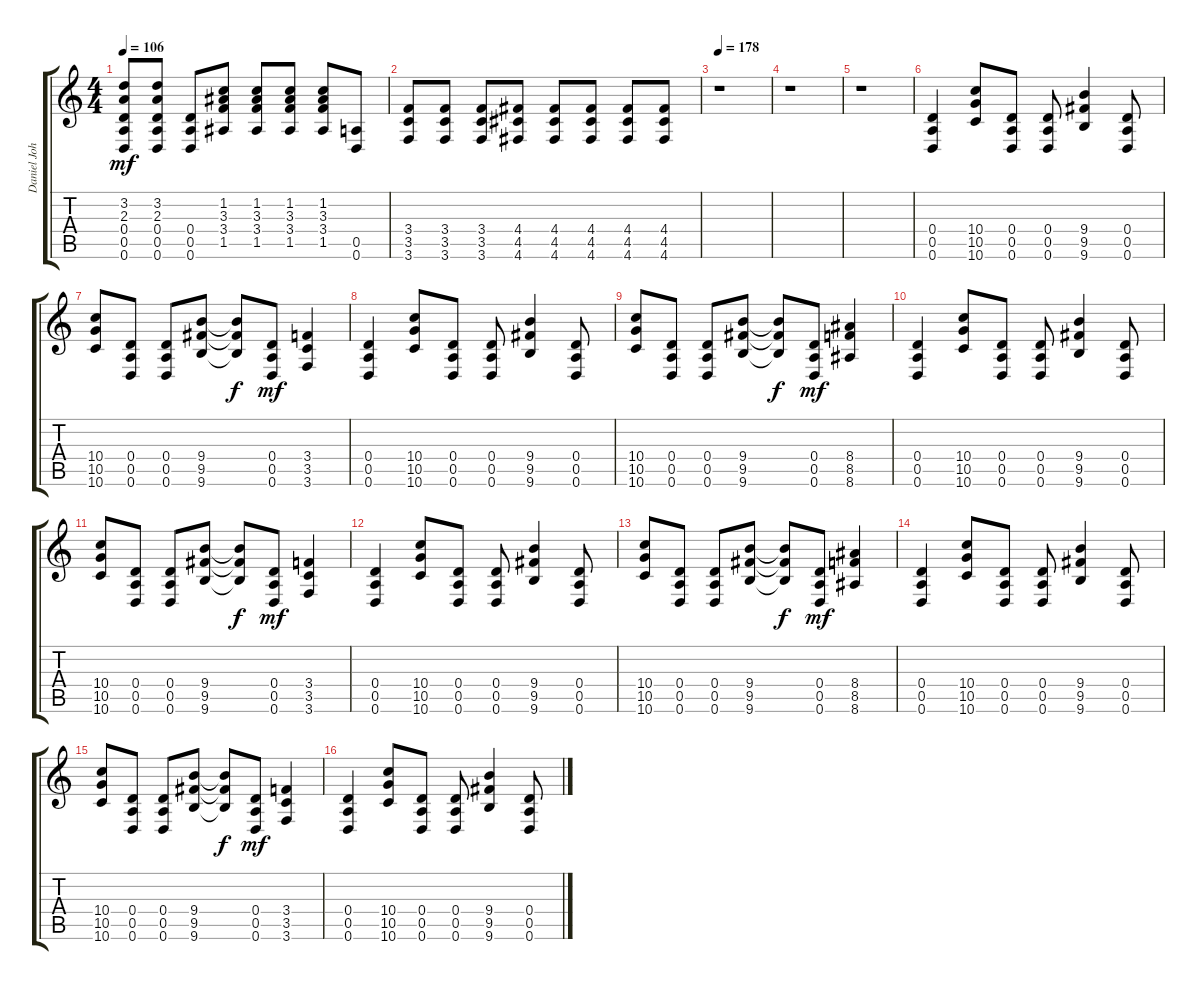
\track ("Daniel Johns (Gtr2)" "Daniel Joh") {instrument distortionguitar}
\staff {score tabs}
\tuning (E4 B3 G3 D3 A2 D2) {hide}
\ts (4 4)
\tempo 106
\clef g2
\ks c
(3.2 2.3 0.4 0.5 0.6).8{dy mf} (3.2 2.3 0.4 0.5 0.6).8 (0.4 0.5 0.6).8 (1.2 3.3 3.4 1.5).8 (1.2 3.3 3.4 1.5).8 (1.2 3.3 3.4 1.5).8 (1.2 3.3 3.4 1.5).8 (0.5 0.6).8 |
(3.4 3.5 3.6).8 (3.4 3.5 3.6).8 (3.4 3.5 3.6).8 (4.4 4.5 4.6).8 (4.4 4.5 4.6).8 (4.4 4.5 4.6).8 (4.4 4.5 4.6).8 (4.4 4.5 4.6).8 |
\tempo 178
r.1 |
r.1 |
r.1 |
(0.4 0.5 0.6).4 (10.4 10.5 10.6).8 (0.4 0.5 0.6).8 (0.4 0.5 0.6).8 (9.4 9.5 9.6).4 (0.4 0.5 0.6).8 |
(10.4 10.5 10.6).8 (0.4 0.5 0.6).8 (0.4 0.5 0.6).8 (9.4 9.5 9.6).8 (9.4{t} 9.5{t} 9.6{t}).8{dy f} (0.4 0.5 0.6).8{dy mf} (3.4 3.5 3.6).4 |
(0.4 0.5 0.6).4 (10.4 10.5 10.6).8 (0.4 0.5 0.6).8 (0.4 0.5 0.6).8 (9.4 9.5 9.6).4 (0.4 0.5 0.6).8 |
(10.4 10.5 10.6).8 (0.4 0.5 0.6).8 (0.4 0.5 0.6).8 (9.4 9.5 9.6).8 (9.4{t} 9.5{t} 9.6{t}).8{dy f} (0.4 0.5 0.6).8{dy mf} (8.4 8.5 8.6).4 |
(0.4 0.5 0.6).4 (10.4 10.5 10.6).8 (0.4 0.5 0.6).8 (0.4 0.5 0.6).8 (9.4 9.5 9.6).4 (0.4 0.5 0.6).8 |
(10.4 10.5 10.6).8 (0.4 0.5 0.6).8 (0.4 0.5 0.6).8 (9.4 9.5 9.6).8 (9.4{t} 9.5{t} 9.6{t}).8{dy f} (0.4 0.5 0.6).8{dy mf} (3.4 3.5 3.6).4 |
(0.4 0.5 0.6).4 (10.4 10.5 10.6).8 (0.4 0.5 0.6).8 (0.4 0.5 0.6).8 (9.4 9.5 9.6).4 (0.4 0.5 0.6).8 |
(10.4 10.5 10.6).8 (0.4 0.5 0.6).8 (0.4 0.5 0.6).8 (9.4 9.5 9.6).8 (9.4{t} 9.5{t} 9.6{t}).8{dy f} (0.4 0.5 0.6).8{dy mf} (8.4 8.5 8.6).4 |
(0.4 0.5 0.6).4 (10.4 10.5 10.6).8 (0.4 0.5 0.6).8 (0.4 0.5 0.6).8 (9.4 9.5 9.6).4 (0.4 0.5 0.6).8 |
(10.4 10.5 10.6).8 (0.4 0.5 0.6).8 (0.4 0.5 0.6).8 (9.4 9.5 9.6).8 (9.4{t} 9.5{t} 9.6{t}).8{dy f} (0.4 0.5 0.6).8{dy mf} (3.4 3.5 3.6).4 |
(0.4 0.5 0.6).4 (10.4 10.5 10.6).8 (0.4 0.5 0.6).8 (0.4 0.5 0.6).8 (9.4 9.5 9.6).4 (0.4 0.5 0.6).8
